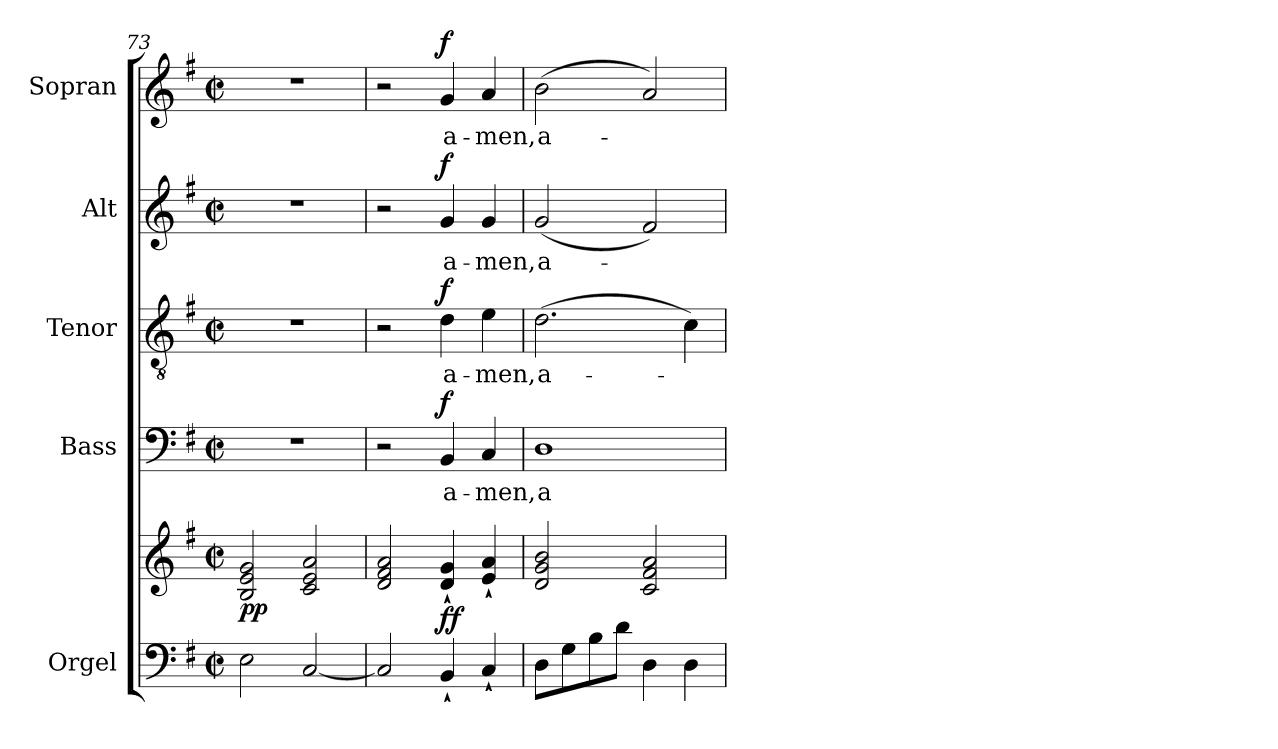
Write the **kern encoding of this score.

**kern	**kern	**dynam	**kern	**text	**dynam	**kern	**text	**dynam	**kern	**text	**dynam	**kern	**text	**dynam
*part5	*part5	*part5	*part4	*part4	*part4	*part3	*part3	*part3	*part2	*part2	*part2	*part1	*part1	*part1
*staff6	*staff5	*staff5/6	*staff4	*staff4	*staff4	*staff3	*staff3	*staff3	*staff2	*staff2	*staff2	*staff1	*staff1	*staff1
*I"Orgel	*	*	*I"Bass	*	*	*I"Tenor	*	*	*I"Alt	*	*	*I"Sopran	*	*
*I'Org.	*	*	*I'B.	*	*	*I'T.	*	*	*I'A.	*	*	*I'S.	*	*
*clefF4	*clefG2	*	*clefF4	*	*	*clefGv2	*	*	*clefG2	*	*	*clefG2	*	*
*k[f#]	*k[f#]	*	*k[f#]	*	*	*k[f#]	*	*	*k[f#]	*	*	*k[f#]	*	*
*G:	*G:	*	*G:	*	*	*G:	*	*	*G:	*	*	*G:	*	*
*M2/2	*M2/2	*	*M2/2	*	*	*M2/2	*	*	*M2/2	*	*	*M2/2	*	*
*met(c|)	*met(c|)	*	*met(c|)	*	*	*met(c|)	*	*	*met(c|)	*	*	*met(c|)	*	*
=73	=73	=73	=73	=73	=73	=73	=73	=73	=73	=73	=73	=73	=73	=73
!	!	!LO:DY:b	!	!	!	!	!	!	!	!	!	!	!	!
2E\	2B/ 2e/ 2g/	pp	1r	.	.	1r	.	.	1r	.	.	1r	.	.
[2C/	2c/ 2e/ 2a/	.	.	.	.	.	.	.	.	.	.	.	.	.
=74	=74	=74	=74	=74	=74	=74	=74	=74	=74	=74	=74	=74	=74	=74
2C/]	2d/ 2f#/ 2a/	.	2r	.	.	2r	.	.	2r	.	.	2r	.	.
!	!	!LO:DY:b	!	!LO:LY:b	!LO:DY:a	!	!LO:LY:b	!LO:DY:a	!	!LO:LY:b	!LO:DY:a	!	!LO:LY:b	!LO:DY:a
4BB`</	4d/`< 4g/`<	ff	4BB/	a-	f	4d\	a-	f	4g/	a-	f	4g/	a-	f
!	!	!	!	!LO:LY:b	!	!	!LO:LY:b	!	!	!LO:LY:b	!	!	!LO:LY:b	!
4C`</	4e/`< 4a/`<	.	4C/	-men,	.	4e\	-men,	.	4g/	-men,	.	4a/	-men,	.
=75	=75	=75	=75	=75	=75	=75	=75	=75	=75	=75	=75	=75	=75	=75
!	!	!	!	!LO:LY:b	!	!	!LO:LY:b	!	!	!LO:LY:b	!	!	!LO:LY:b	!
8D\L	2d/ 2g/ 2b/	.	1D	a-	.	(>2.d\	a-	.	(<2g/	a-	.	(>2b\	a-	.
8G\	.	.	.	.	.	.	.	.	.	.	.	.	.	.
8B\	.	.	.	.	.	.	.	.	.	.	.	.	.	.
8d\J	.	.	.	.	.	.	.	.	.	.	.	.	.	.
4D\	2c/ 2f#/ 2a/	.	.	.	.	.	.	.	2f#/)	.	.	2a/)	.	.
4D\	.	.	.	.	.	4c\)	.	.	.	.	.	.	.	.
=	=	=	=	=	=	=	=	=	=	=	=	=	=	=
*-	*-	*-	*-	*-	*-	*-	*-	*-	*-	*-	*-	*-	*-	*-
